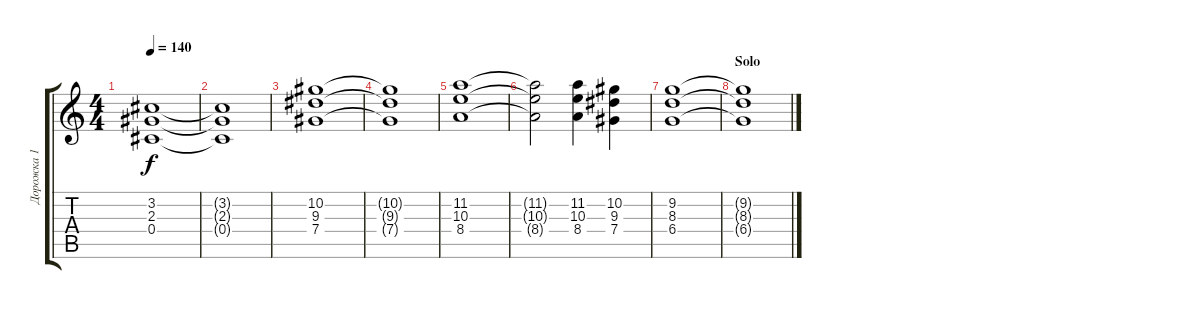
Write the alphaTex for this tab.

\track ("Дорожка 1" "Дорожка 1") {instrument acousticguitarsteel}
\staff {score tabs}
\tuning (Eb4 Bb3 Gb3 Db3 Ab2 Db2) {hide}
\ts (4 4)
\tempo 140
\clef g2
\ks c
(3.2 2.3 0.4).1{dy f} |
(3.2{t} 2.3{t} 0.4{t}).1 |
(10.2 9.3 7.4).1 |
(10.2{t} 9.3{t} 7.4{t}).1 |
(11.2 10.3 8.4).1 |
(11.2{t} 10.3{t} 8.4{t}).2 (11.2 10.3 8.4).4 (10.2 9.3 7.4).4 |
(9.2 8.3 6.4).1 |
\section ("" "Solo")
(9.2{t} 8.3{t} 6.4{t}).1
